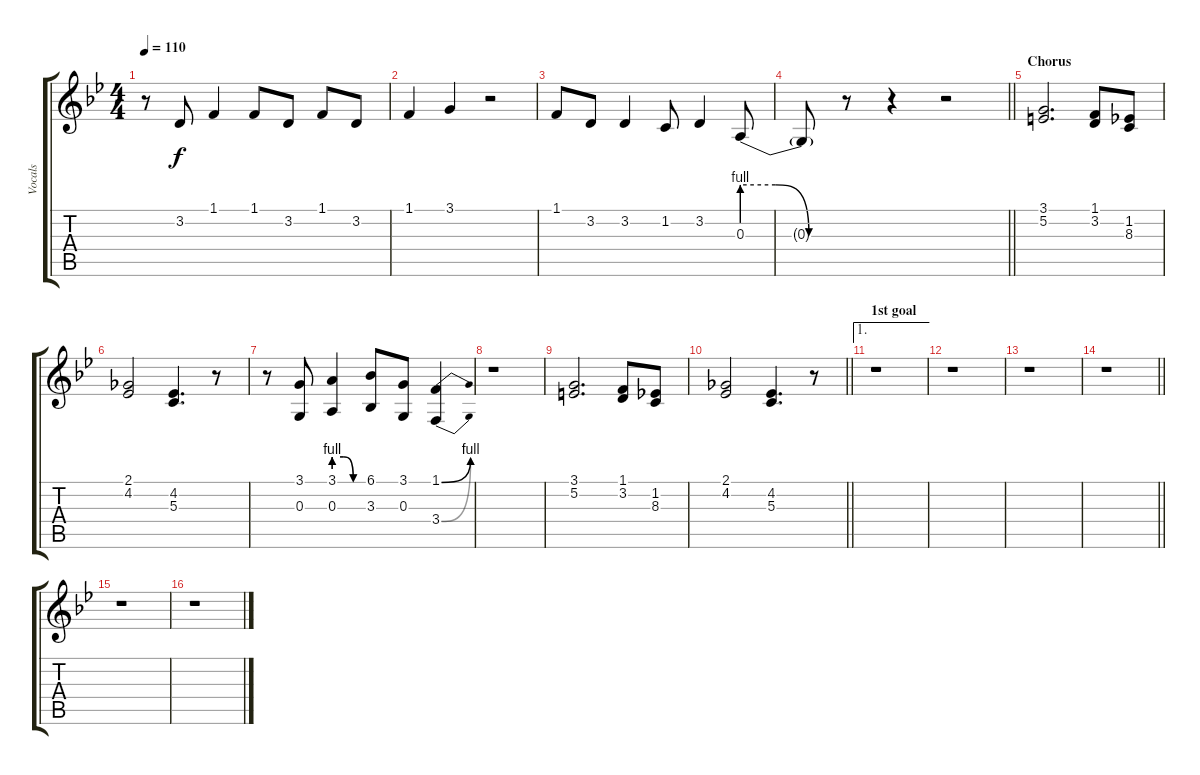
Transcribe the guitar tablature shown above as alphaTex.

\track ("Vocals" "Vocals") {instrument lead2sawtooth}
\staff {score tabs}
\tuning (E4 B3 G3 D3 A2 E2) {hide}
\ts (4 4)
\tempo 110
\clef g2
\ks bb
r.8{dy f} 3.2.8 1.1.4 1.1.8 3.2.8 1.1.8 3.2.8 |
1.1.4 3.1.4 r.2 |
1.1.8 3.2.8 3.2.4 1.2.8 3.2.4 0.3{be (custom 0 4 20 4 40 0 60 0)}.8 |
\barLineRight lightlight
0.3{t}.8 r.8 r.4 r.2 |
\section ("" "Chorus")
(3.1 5.2).2{d} (1.1 3.2).8 (1.2 8.3).8 |
(2.1 4.2).2 (4.2 5.3).4{d} r.8 |
r.8 (3.1 0.3).8 (3.1{be (custom 0 4 20 4 40 0 60 0)} 0.3{be (custom 0 4 20 4 40 0 60 0)}).4 (6.1 3.3).8 (3.1 0.3).8 (1.1{be (bend 0 0 60 4)} 3.4{be (bend 0 0 60 4)}).4 |
r.1 |
(3.1 5.2).2{d} (1.1 3.2).8 (1.2 8.3).8 |
\barLineRight lightlight
(2.1 4.2).2 (4.2 5.3).4{d} r.8 |
\ae 1
\section ("" "1st goal")
r.1 |
r.1 |
r.1 |
\barLineRight lightlight
r.1 |
r.1 |
r.1
